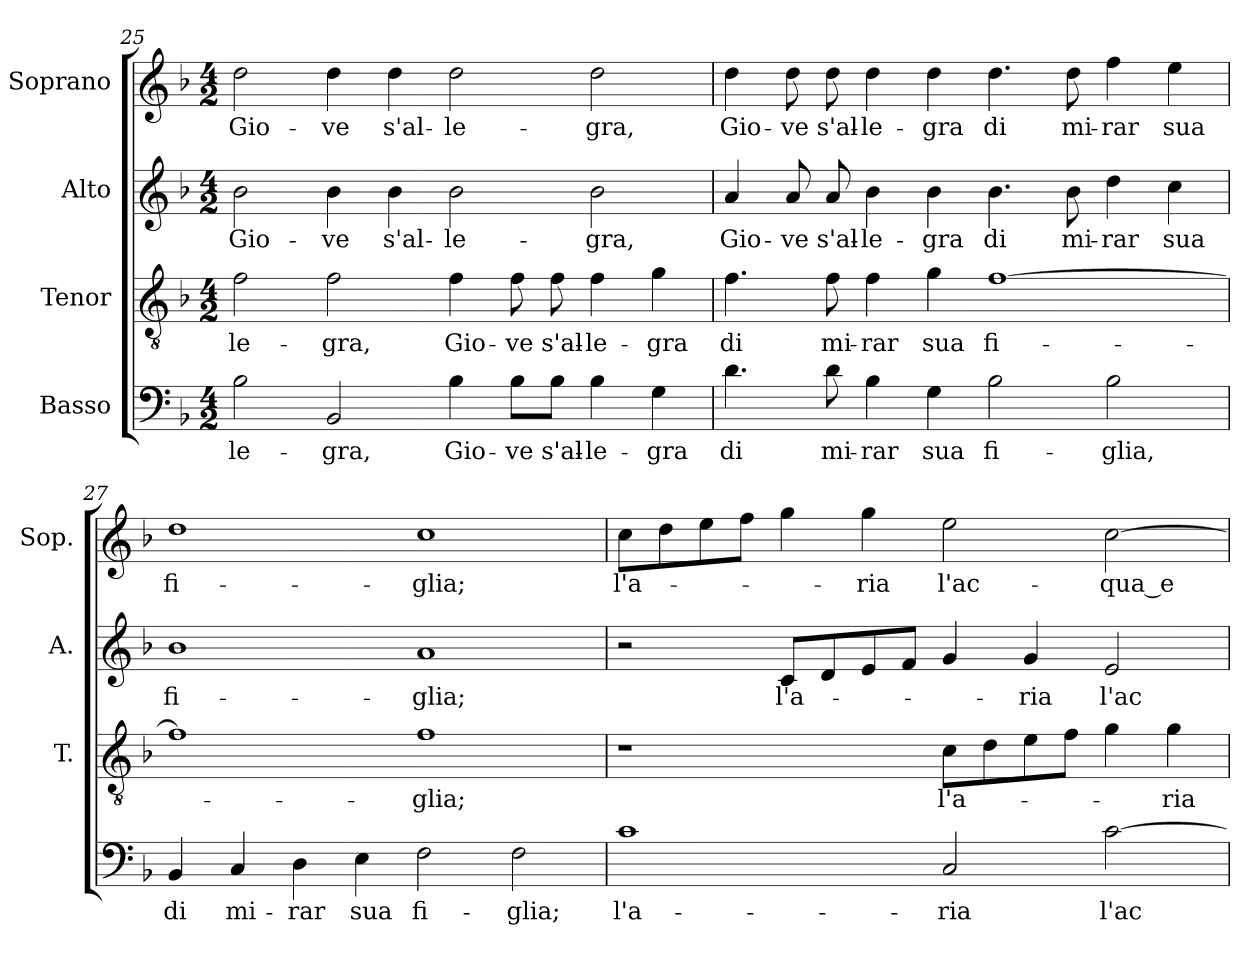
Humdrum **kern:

**kern	**text	**kern	**text	**kern	**text	**kern	**text
*part4	*part4	*part3	*part3	*part2	*part2	*part1	*part1
*staff4	*staff4	*staff3	*staff3	*staff2	*staff2	*staff1	*staff1
*I"Basso	*	*I"Tenor	*	*I"Alto	*	*I"Soprano	*
*	*	*I'T.	*	*I'A.	*	*I'Sop.	*
*clefF4	*	*clefGv2	*	*clefG2	*	*clefG2	*
*	*	*ITrd7c12	*	*	*	*	*
*k[b-]	*	*k[b-]	*	*k[b-]	*	*k[b-]	*
*F:	*	*F:	*	*F:	*	*F:	*
*M4/2	*	*M4/2	*	*M4/2	*	*M4/2	*
=25	=25	=25	=25	=25	=25	=25	=25
!	!LO:LY:b:color=#000000	!	!	!	!	!	!
!	!	!	!LO:LY:b:color=#000000	!	!	!	!
!	!	!	!	!	!LO:LY:b:color=#000000	!	!
!	!	!	!	!	!	!	!LO:LY:b:color=#000000
2B-i\	-le-	2Fi\	-le-	2b-i\	Gio-	2ddi\	Gio-
!	!LO:LY:b:color=#000000	!	!	!	!	!	!
!	!	!	!LO:LY:b:color=#000000	!	!	!	!
!	!	!	!	!	!LO:LY:b:color=#000000	!	!
!	!	!	!	!	!	!	!LO:LY:b:color=#000000
2BB-i/	-gra,	2Fi\	-gra,	4b-i\	-ve	4ddi\	-ve
!	!	!	!	!	!LO:LY:b:color=#000000	!	!
!	!	!	!	!	!	!	!LO:LY:b:color=#000000
.	.	.	.	4b-i\	s'al-	4ddi\	s'al-
!	!LO:LY:b:color=#000000	!	!	!	!	!	!
!	!	!	!LO:LY:b:color=#000000	!	!	!	!
!	!	!	!	!	!LO:LY:b:color=#000000	!	!
!	!	!	!	!	!	!	!LO:LY:b:color=#000000
4B-i\	Gio-	4Fi\	Gio-	2b-i\	-le-	2ddi\	-le-
!	!LO:LY:b:color=#000000	!	!	!	!	!	!
!	!	!	!LO:LY:b:color=#000000	!	!	!	!
8B-i\L	-ve	8Fi\	-ve	.	.	.	.
!	!LO:LY:b:color=#000000	!	!	!	!	!	!
!	!	!	!LO:LY:b:color=#000000	!	!	!	!
8B-i\J	s'al-	8Fi\	s'al-	.	.	.	.
!	!LO:LY:b:color=#000000	!	!	!	!	!	!
!	!	!	!LO:LY:b:color=#000000	!	!	!	!
!	!	!	!	!	!LO:LY:b:color=#000000	!	!
!	!	!	!	!	!	!	!LO:LY:b:color=#000000
4B-i\	-le-	4Fi\	-le-	2b-i\	-gra,	2ddi\	-gra,
!	!LO:LY:b:color=#000000	!	!	!	!	!	!
!	!	!	!LO:LY:b:color=#000000	!	!	!	!
4Gi\	-gra	4Gi\	-gra	.	.	.	.
=26	=26	=26	=26	=26	=26	=26	=26
!	!LO:LY:b:color=#000000	!	!	!	!	!	!
!	!	!	!LO:LY:b:color=#000000	!	!	!	!
!	!	!	!	!	!LO:LY:b:color=#000000	!	!
!	!	!	!	!	!	!	!LO:LY:b:color=#000000
4.di\	di	4.Fi\	di	4ai/	Gio-	4ddi\	Gio-
!	!	!	!	!	!LO:LY:b:color=#000000	!	!
!	!	!	!	!	!	!	!LO:LY:b:color=#000000
.	.	.	.	8ai/	-ve	8ddi\	-ve
!	!LO:LY:b:color=#000000	!	!	!	!	!	!
!	!	!	!LO:LY:b:color=#000000	!	!	!	!
!	!	!	!	!	!LO:LY:b:color=#000000	!	!
!	!	!	!	!	!	!	!LO:LY:b:color=#000000
8di\	mi-	8Fi\	mi-	8ai/	s'al-	8ddi\	s'al-
!	!LO:LY:b:color=#000000	!	!	!	!	!	!
!	!	!	!LO:LY:b:color=#000000	!	!	!	!
!	!	!	!	!	!LO:LY:b:color=#000000	!	!
!	!	!	!	!	!	!	!LO:LY:b:color=#000000
4B-i\	-rar	4Fi\	-rar	4b-i\	-le-	4ddi\	-le-
!	!LO:LY:b:color=#000000	!	!	!	!	!	!
!	!	!	!LO:LY:b:color=#000000	!	!	!	!
!	!	!	!	!	!LO:LY:b:color=#000000	!	!
!	!	!	!	!	!	!	!LO:LY:b:color=#000000
4Gi\	sua	4Gi\	sua	4b-i\	-gra	4ddi\	-gra
!	!LO:LY:b:color=#000000	!	!	!	!	!	!
!	!	!	!LO:LY:b:color=#000000	!	!	!	!
!	!	!	!	!	!LO:LY:b:color=#000000	!	!
!	!	!	!	!	!	!	!LO:LY:b:color=#000000
2B-i\	fi-	[>1Fi	fi-	4.b-i\	di	4.ddi\	di
!	!	!	!	!	!LO:LY:b:color=#000000	!	!
!	!	!	!	!	!	!	!LO:LY:b:color=#000000
.	.	.	.	8b-i\	mi-	8ddi\	mi-
!	!LO:LY:b:color=#000000	!	!	!	!	!	!
!	!	!	!	!	!LO:LY:b:color=#000000	!	!
!	!	!	!	!	!	!	!LO:LY:b:color=#000000
2B-i\	-glia,	.	.	4ddi\	-rar	4ffi\	-rar
!	!	!	!	!	!LO:LY:b:color=#000000	!	!
!	!	!	!	!	!	!	!LO:LY:b:color=#000000
.	.	.	.	4cci\	sua	4eei\	sua
!!LO:LB:g=z
=27	=27	=27	=27	=27	=27	=27	=27
!	!LO:LY:b:color=#000000	!	!	!	!	!	!
!	!	!	!	!	!LO:LY:b:color=#000000	!	!
!	!	!	!	!	!	!	!LO:LY:b:color=#000000
4BB-i/	di	1Fi]	.	1b-i	fi-	1ddi	fi-
!	!LO:LY:b:color=#000000	!	!	!	!	!	!
4Ci/	mi-	.	.	.	.	.	.
!	!LO:LY:b:color=#000000	!	!	!	!	!	!
4Di\	-rar	.	.	.	.	.	.
!	!LO:LY:b:color=#000000	!	!	!	!	!	!
4Ei\	sua	.	.	.	.	.	.
!	!LO:LY:b:color=#000000	!	!	!	!	!	!
!	!	!	!LO:LY:b:color=#000000	!	!	!	!
!	!	!	!	!	!LO:LY:b:color=#000000	!	!
!	!	!	!	!	!	!	!LO:LY:b:color=#000000
2Fi\	fi-	1Fi	-glia;	1ai	-glia;	1cci	-glia;
!	!LO:LY:b:color=#000000	!	!	!	!	!	!
2Fi\	-glia;	.	.	.	.	.	.
=28	=28	=28	=28	=28	=28	=28	=28
!	!LO:LY:b:color=#000000	!	!	!	!	!	!
!	!	!	!	!	!	!	!LO:LY:b:color=#000000
1ci	l'a-	1r	.	2r	.	8cci\L	l'a-
.	.	.	.	.	.	8ddi\	.
.	.	.	.	.	.	8eei\	.
.	.	.	.	.	.	8ffi\J	.
!	!	!	!	!	!LO:LY:b:color=#000000	!	!
.	.	.	.	8ci/L	l'a-	4ggi\	.
.	.	.	.	8di/	.	.	.
!	!	!	!	!	!	!	!LO:LY:b:color=#000000
.	.	.	.	8ei/	.	4ggi\	-ria
.	.	.	.	8fi/J	.	.	.
!	!LO:LY:b:color=#000000	!	!	!	!	!	!
!	!	!	!LO:LY:b:color=#000000	!	!	!	!
!	!	!	!	!	!	!	!LO:LY:b:color=#000000
2Ci/	-ria	8Ci\L	l'a-	4gi/	.	2eei\	l'ac-
.	.	8Di\	.	.	.	.	.
!	!	!	!	!	!LO:LY:b:color=#000000	!	!
.	.	8Ei\	.	4gi/	-ria	.	.
.	.	8Fi\J	.	.	.	.	.
!	!LO:LY:b:color=#000000	!	!	!	!	!	!
!	!	!	!	!	!LO:LY:b:color=#000000	!	!
!	!	!	!	!	!	!	!LO:LY:b:color=#000000
[>2ci\	l'ac-	4Gi\	.	2ei/	l'ac-	[>2cci\	-qua_e
!	!	!	!LO:LY:b:color=#000000	!	!	!	!
.	.	4Gi\	-ria	.	.	.	.
=	=	=	=	=	=	=	=
*-	*-	*-	*-	*-	*-	*-	*-
